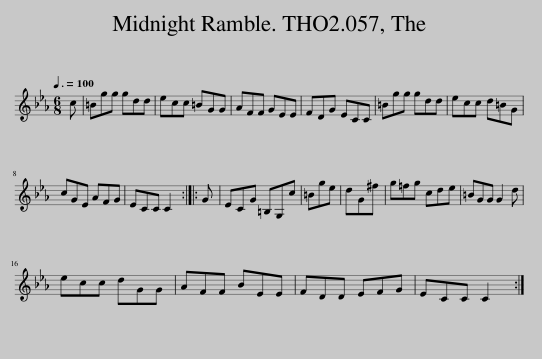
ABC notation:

X:1
L:1/8
Q:3/8=100
M:6/8
I:linebreak $
K:Cmin
V:1 treble
V:1
 c | =Bgg gdd | ecc =BGG | AFF GEE | FDG ECC | %5
 =Bgg gdd | ecc d=BG |$ cGE AFG | ECC C2 :: G | %10
 ECG =B,G,c | =Bge | dG^f | g=fg cde | =BGG G2 d |$ %15
 ecc dGG | AFF BEE | FDD EFG | ECC C2 :| %19
